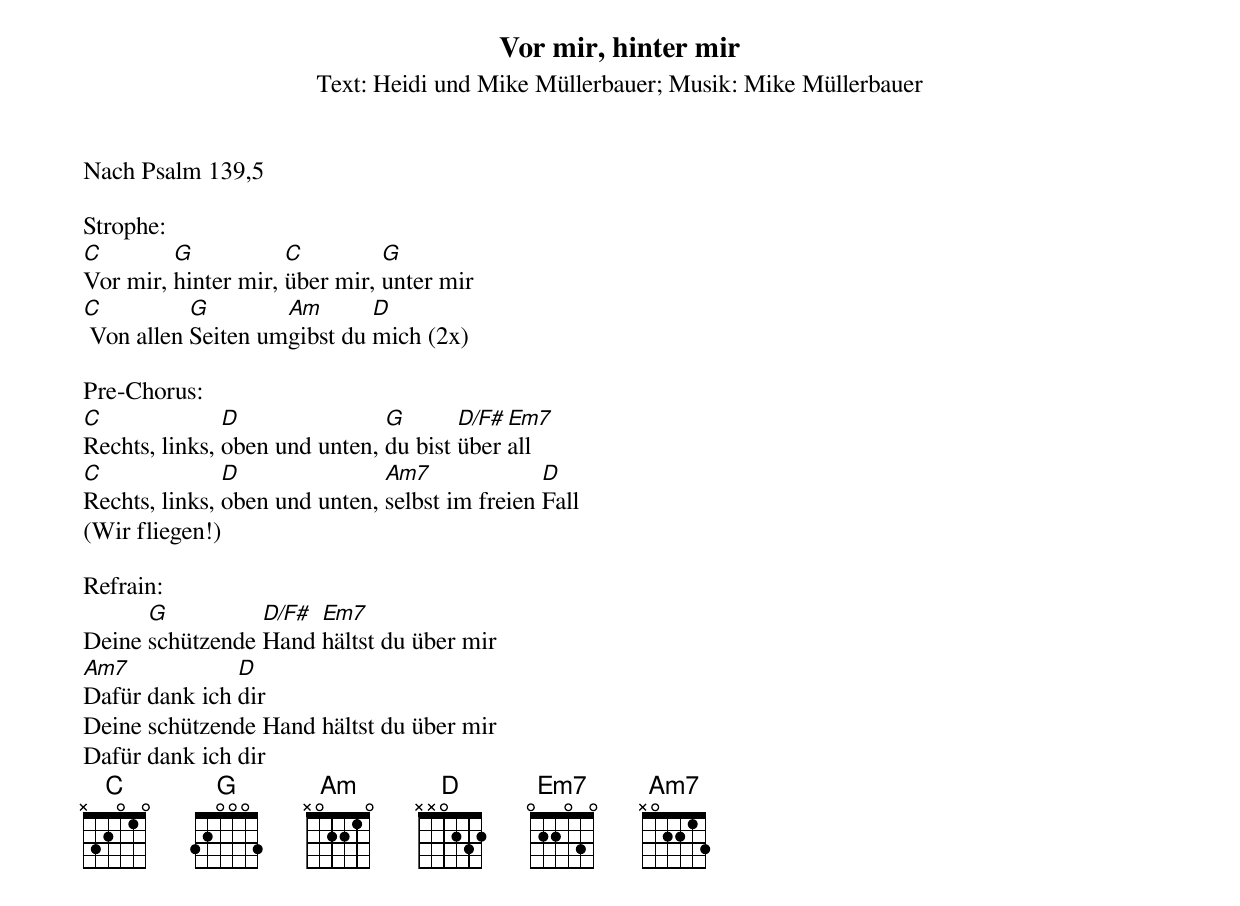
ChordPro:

{title:Vor mir, hinter mir}
{subtitle:Text: Heidi und Mike Müllerbauer; Musik: Mike Müllerbauer}
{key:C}
Nach Psalm 139,5

Strophe:
[C]Vor mir, [G]hinter mir, [C]über mir, [G]unter mir
[C] Von allen [G]Seiten um[Am]gibst du [D]mich (2x)

Pre-Chorus:
[C]Rechts, links, [D]oben und unten, [G]du bist [D/F#]über[Em7]all
[C]Rechts, links, [D]oben und unten, [Am7]selbst im freien [D]Fall
(Wir fliegen!)

Refrain:
Deine [G]schützende [D/F#]Hand [Em7]hältst du über mir
[Am7]Dafür dank ich [D]dir
Deine schützende Hand hältst du über mir
Dafür dank ich dir
